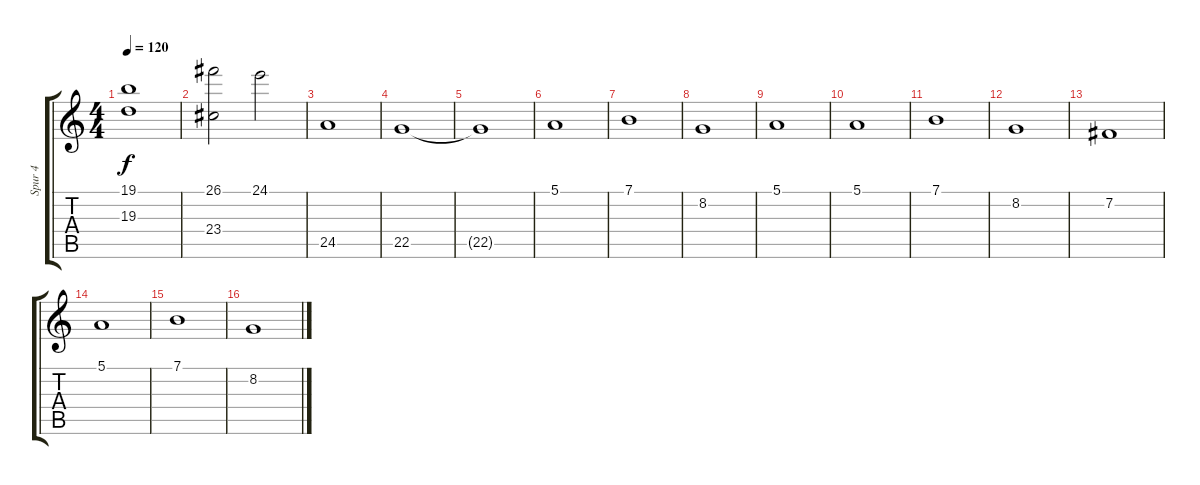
\track ("Spur 4" "Spur 4") {instrument whistle}
\staff {score tabs}
\tuning (E4 B3 G3 D3 A2 E2) {hide}
\ts (4 4)
\tempo 120
\clef g2
\ks c
(19.1 19.3).1{dy f} |
(26.1 23.4).2 24.1.2 |
24.5.1 |
22.5.1 |
22.5{t}.1 |
5.1.1 |
7.1.1 |
8.2.1 |
5.1.1 |
5.1.1 |
7.1.1 |
8.2.1 |
7.2.1 |
5.1.1 |
7.1.1 |
8.2.1
